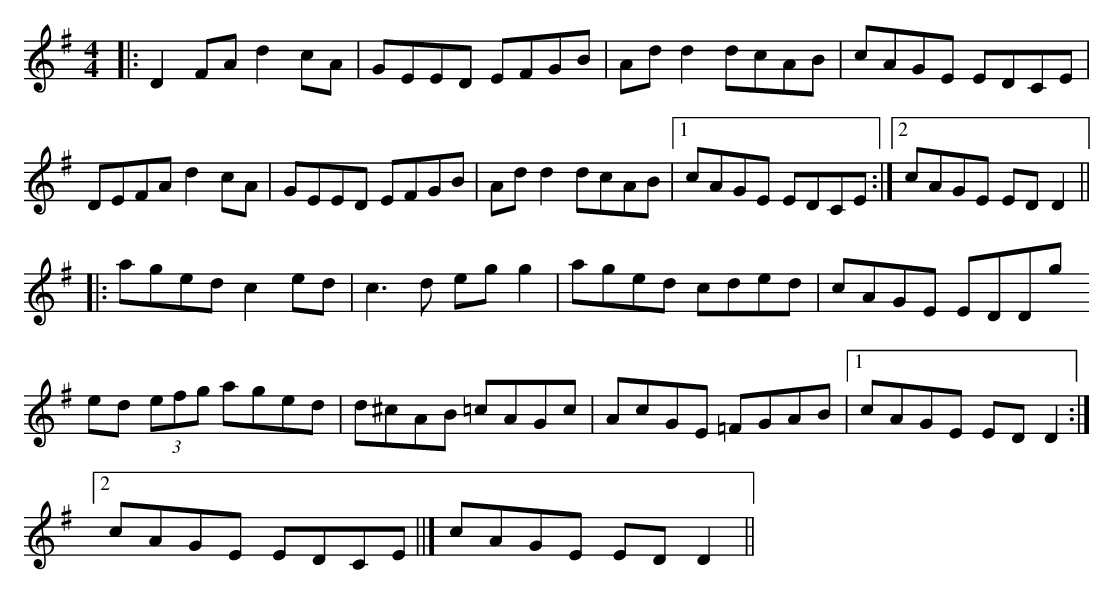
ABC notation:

X:1
M:4/4
K:Dmix
|:D2 FA d2 cA|GEED EFGB|Ad d2 dcAB|cAGE EDCE|
DEFA d2 cA|GEED EFGB|Ad d2 dcAB|1 cAGE EDCE:|2 cAGE ED D2||
|:aged c2 ed|c3 d eg g2|aged cded|cAGE EDDg
ed (3efg aged|d^cAB =cAGc|AcGE =FGAB|1 cAGE ED D2:|
[2 cAGE EDCE||[ cAGE ED D2||
